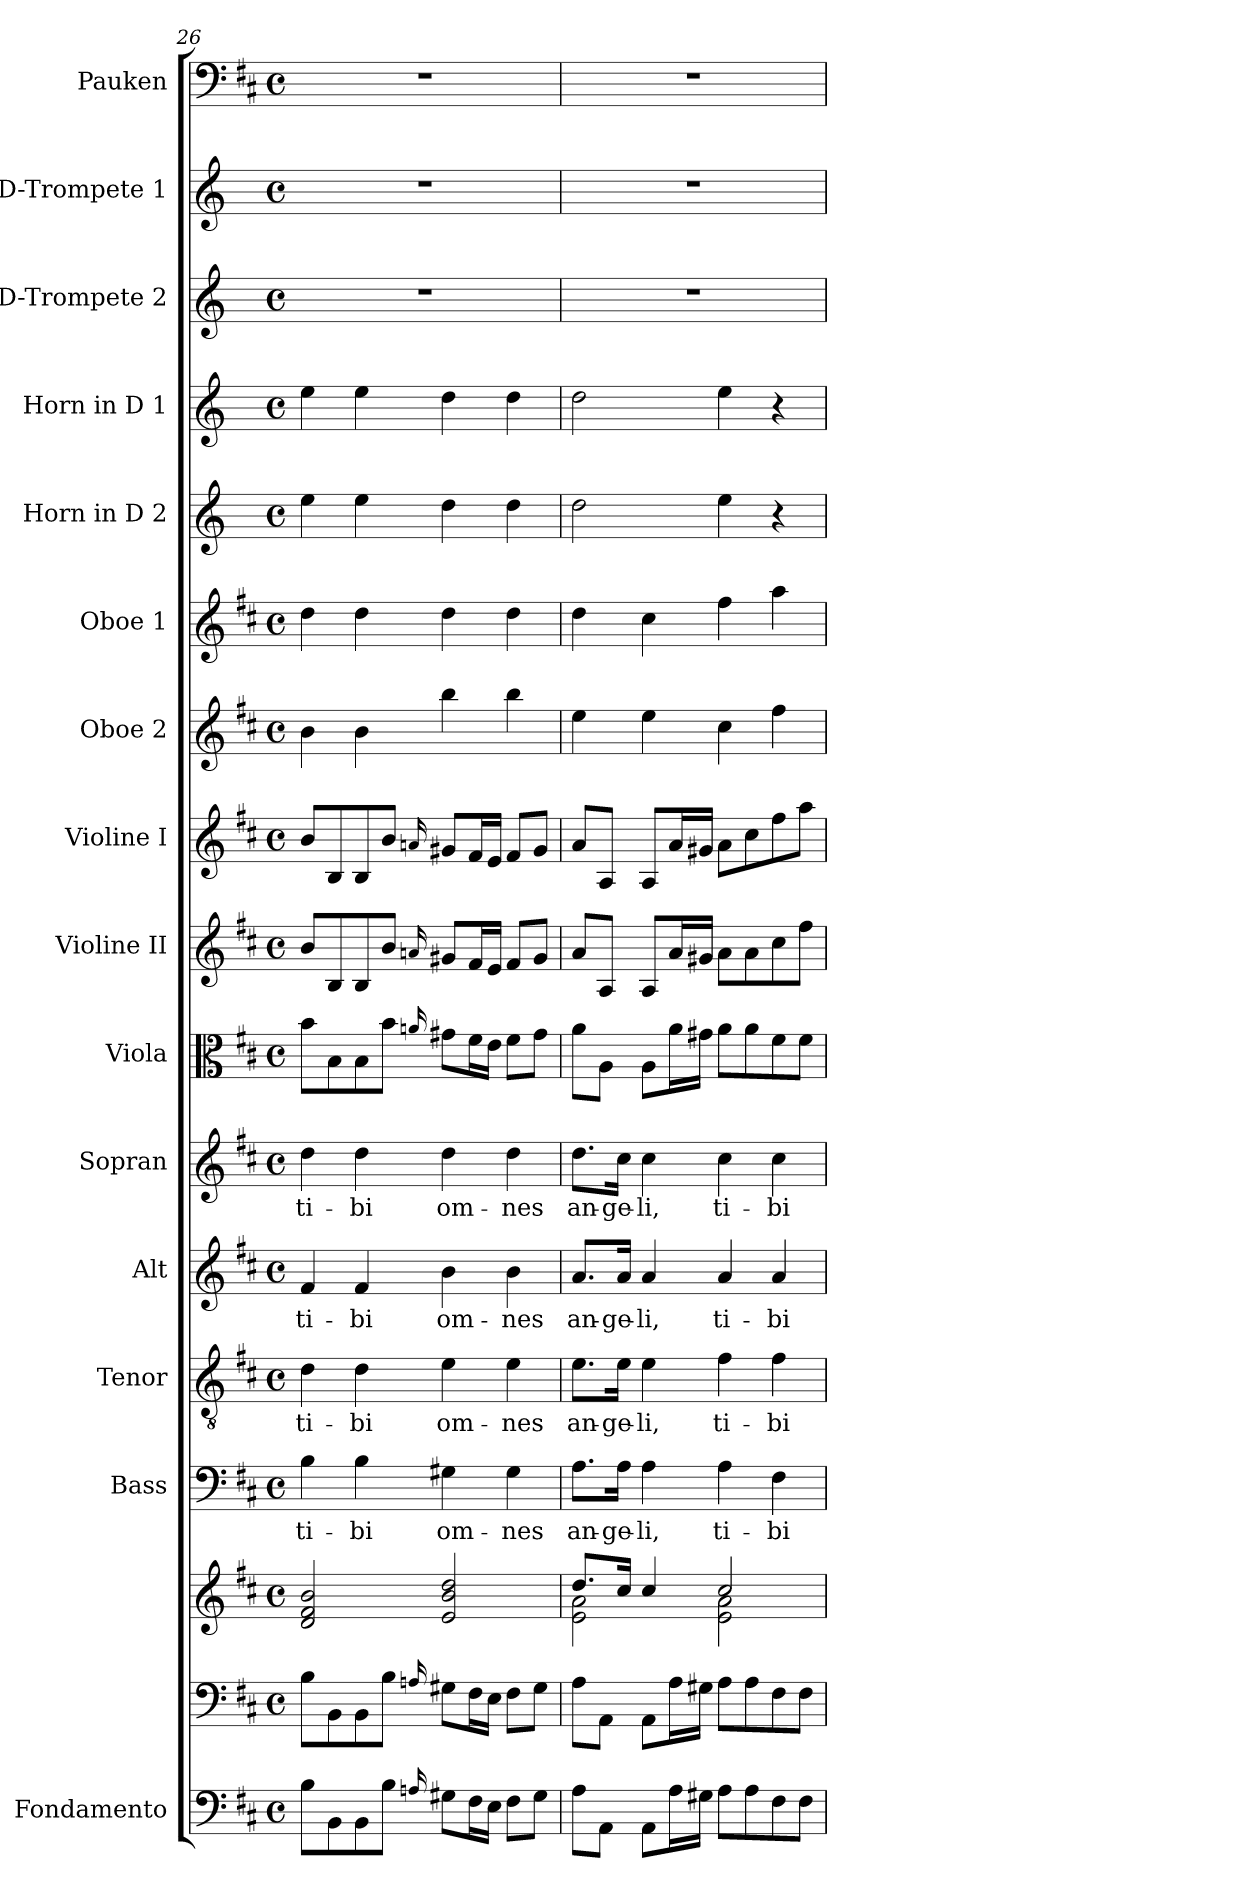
**kern	**kern	**kern	**kern	**text	**kern	**text	**kern	**text	**kern	**text	**kern	**kern	**kern	**kern	**kern	**kern	**kern	**kern	**kern	**kern
*part16	*part15	*part15	*part14	*part14	*part13	*part13	*part12	*part12	*part11	*part11	*part10	*part9	*part8	*part7	*part6	*part5	*part4	*part3	*part2	*part1
*staff17	*staff16	*staff15	*staff14	*staff14	*staff13	*staff13	*staff12	*staff12	*staff11	*staff11	*staff10	*staff9	*staff8	*staff7	*staff6	*staff5	*staff4	*staff3	*staff2	*staff1
*I"Fondamento	*	*	*I"Bass	*	*I"Tenor	*	*I"Alt	*	*I"Sopran	*	*I"Viola	*I"Violine II	*I"Violine I	*I"Oboe 2	*I"Oboe 1	*I"Horn in D 2	*I"Horn in D 1	*I"D-Trompete 2	*I"D-Trompete 1	*I"Pauken
*I'F.	*	*	*I'B.	*	*I'T.	*	*I'A.	*	*I'S.	*	*I'Vla.	*I'Vl. II	*I'Vl. I	*I'Ob. 2	*I'Ob. 1	*	*	*I'D Trp. 2	*I'D Trp. 1	*I'Pk.
*clefF4	*clefF4	*clefG2	*clefF4	*	*clefGv2	*	*clefG2	*	*clefG2	*	*clefC3	*clefG2	*clefG2	*clefG2	*clefG2	*clefG2	*clefG2	*clefG2	*clefG2	*clefF4
*ITrd7c12	*	*	*	*	*	*	*	*	*	*	*	*	*	*	*	*ITrd6c10	*ITrd6c10	*ITrd-1c-2	*ITrd-1c-2	*
*k[f#c#]	*k[f#c#]	*k[f#c#]	*k[f#c#]	*	*k[f#c#]	*	*k[f#c#]	*	*k[f#c#]	*	*k[f#c#]	*k[f#c#]	*k[f#c#]	*k[f#c#]	*k[f#c#]	*k[f#c#]	*k[f#c#]	*k[f#c#]	*k[f#c#]	*k[f#c#]
*D:	*D:	*D:	*D:	*	*D:	*	*D:	*	*D:	*	*D:	*D:	*D:	*D:	*D:	*D:	*D:	*D:	*D:	*D:
*M4/4	*M4/4	*M4/4	*M4/4	*	*M4/4	*	*M4/4	*	*M4/4	*	*M4/4	*M4/4	*M4/4	*M4/4	*M4/4	*M4/4	*M4/4	*M4/4	*M4/4	*M4/4
*met(c)	*met(c)	*met(c)	*met(c)	*	*met(c)	*	*met(c)	*	*met(c)	*	*met(c)	*met(c)	*met(c)	*met(c)	*met(c)	*met(c)	*met(c)	*met(c)	*met(c)	*met(c)
=26	=26	=26	=26	=26	=26	=26	=26	=26	=26	=26	=26	=26	=26	=26	=26	=26	=26	=26	=26	=26
!	!	!	!	!LO:LY:b	!	!LO:LY:b	!	!LO:LY:b	!	!LO:LY:b	!	!	!	!	!	!	!	!	!	!
8BB\L	8B\L	2d/ 2f#/ 2b/	4B\	ti-	4d\	ti-	4f#/	ti-	4dd\	ti-	8b\L	8b/L	8b/L	4b\	4dd\	4f#\	4f#\	1r	1r	1r
8BBB\	8BB\	.	.	.	.	.	.	.	.	.	8B\	8B/	8B/	.	.	.	.	.	.	.
!	!	!	!	!LO:LY:b	!	!LO:LY:b	!	!LO:LY:b	!	!LO:LY:b	!	!	!	!	!	!	!	!	!	!
8BBB\	8BB\	.	4B\	-bi	4d\	-bi	4f#/	-bi	4dd\	-bi	8B\	8B/	8B/	4b\	4dd\	4f#\	4f#\	.	.	.
8BB\J	8B\J	.	.	.	.	.	.	.	.	.	8b\J	8b/J	8b/J	.	.	.	.	.	.	.
16qqAAn/	16qqAn/	.	.	.	.	.	.	.	.	.	16qqan/	16qqan/	16qqan/	.	.	.	.	.	.	.
!	!	!	!	!LO:LY:b	!	!LO:LY:b	!	!LO:LY:b	!	!LO:LY:b	!	!	!	!	!	!	!	!	!	!
8GG#X\L	8G#X\L	2e/ 2b/ 2dd/	4G#X\	om-	4e\	om-	4b\	om-	4dd\	om-	8g#X\L	8g#X/L	8g#X/L	4bb\	4dd\	4e\	4e\	.	.	.
16FF#\L	16F#\L	.	.	.	.	.	.	.	.	.	16f#\L	16f#/L	16f#/L	.	.	.	.	.	.	.
16EE\JJ	16E\JJ	.	.	.	.	.	.	.	.	.	16e\JJ	16e/JJ	16e/JJ	.	.	.	.	.	.	.
!	!	!	!	!LO:LY:b	!	!LO:LY:b	!	!LO:LY:b	!	!LO:LY:b	!	!	!	!	!	!	!	!	!	!
8FF#\L	8F#\L	.	4G#\	-nes	4e\	-nes	4b\	-nes	4dd\	-nes	8f#\L	8f#/L	8f#/L	4bb\	4dd\	4e\	4e\	.	.	.
8GG#\J	8G#\J	.	.	.	.	.	.	.	.	.	8g#\J	8g#/J	8g#/J	.	.	.	.	.	.	.
=27	=27	=27	=27	=27	=27	=27	=27	=27	=27	=27	=27	=27	=27	=27	=27	=27	=27	=27	=27	=27
*	*	*^	*	*	*	*	*	*	*	*	*	*	*	*	*	*	*	*	*	*
!	!	!	!	!	!LO:LY:b	!	!LO:LY:b	!	!LO:LY:b	!	!LO:LY:b	!	!	!	!	!	!	!	!	!	!
8AA\L	8A\L	8.dd/L	2e\ 2a\	8.A\L	an-	8.e\L	an-	8.a/L	an-	8.dd\L	an-	8a\L	8a/L	8a/L	4ee\	4dd\	2e\	2e\	1r	1r	1r
8AAA\J	8AA\J	.	.	.	.	.	.	.	.	.	.	8A\J	8A/J	8A/J	.	.	.	.	.	.	.
!	!	!	!	!	!LO:LY:b	!	!LO:LY:b	!	!LO:LY:b	!	!LO:LY:b	!	!	!	!	!	!	!	!	!	!
.	.	16cc#/Jk	.	16A\Jk	-ge-	16e\Jk	-ge-	16a/Jk	-ge-	16cc#\Jk	-ge-	.	.	.	.	.	.	.	.	.	.
!	!	!	!	!	!LO:LY:b	!	!LO:LY:b	!	!LO:LY:b	!	!LO:LY:b	!	!	!	!	!	!	!	!	!	!
8AAA\L	8AA\L	4cc#/	.	4A\	-li,	4e\	-li,	4a/	-li,	4cc#\	-li,	8A\L	8A/L	8A/L	4ee\	4cc#\	.	.	.	.	.
16AA\L	16A\L	.	.	.	.	.	.	.	.	.	.	16a\L	16a/L	16a/L	.	.	.	.	.	.	.
16GG#X\JJ	16G#X\JJ	.	.	.	.	.	.	.	.	.	.	16g#X\JJ	16g#X/JJ	16g#X/JJ	.	.	.	.	.	.	.
!	!	!	!	!	!LO:LY:b	!	!LO:LY:b	!	!LO:LY:b	!	!LO:LY:b	!	!	!	!	!	!	!	!	!	!
8AA\L	8A\L	2cc#/	2e\ 2a\	4A\	ti-	4f#\	ti-	4a/	ti-	4cc#\	ti-	8a\L	8a\L	8a\L	4cc#\	4ff#\	4f#\	4f#\	.	.	.
8AA\	8A\	.	.	.	.	.	.	.	.	.	.	8a\	8a\	8cc#\	.	.	.	.	.	.	.
!	!	!	!	!	!LO:LY:b	!	!LO:LY:b	!	!LO:LY:b	!	!LO:LY:b	!	!	!	!	!	!	!	!	!	!
8FF#\	8F#\	.	.	4F#\	-bi	4f#\	-bi	4a/	-bi	4cc#\	-bi	8f#\	8cc#\	8ff#\	4ff#\	4aa\	4r	4r	.	.	.
8FF#\J	8F#\J	.	.	.	.	.	.	.	.	.	.	8f#\J	8ff#\J	8aa\J	.	.	.	.	.	.	.
*	*	*v	*v	*	*	*	*	*	*	*	*	*	*	*	*	*	*	*	*	*	*
=	=	=	=	=	=	=	=	=	=	=	=	=	=	=	=	=	=	=	=	=
*-	*-	*-	*-	*-	*-	*-	*-	*-	*-	*-	*-	*-	*-	*-	*-	*-	*-	*-	*-	*-
